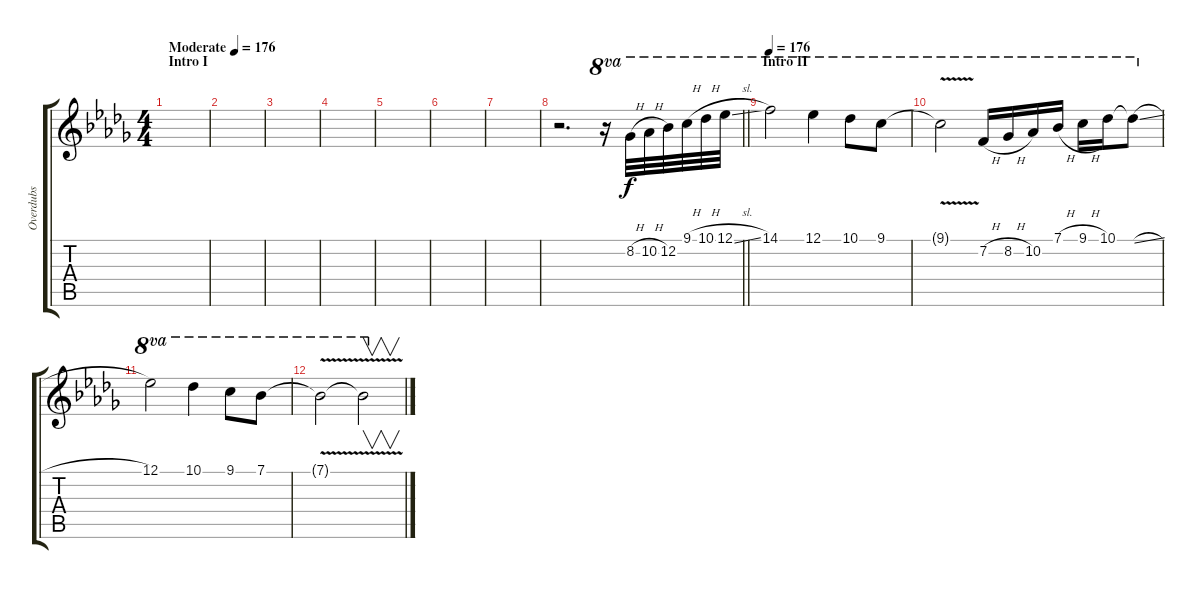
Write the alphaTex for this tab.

\track ("Overdubs" "Overdubs") {instrument overdrivenguitar}
\staff {score tabs}
\tuning (Eb4 Bb3 Gb3 Db3 Ab2 Db2) {hide}
\ts (4 4)
\section ("" "Intro I")
\tempo (176 "Moderate")
\tempo 88
\tempo (176 "Moderate")
\clef g2
\ks bbminor
|
|
|
|
|
|
|
\barLineRight lightlight
r.2{d} r.16{ot 8va} 8.2{h}.32{ot 8va} 10.2{h}.32{ot 8va} 12.2.32{ot 8va} 9.1{h}.32{ot 8va} 10.1{h}.32{ot 8va} 12.1{sl}.32{ot 8va} |
\section ("" "Intro II")
\tempo 176
14.1.2{ot 8va} 12.1.4{ot 8va} 10.1.8{ot 8va} 9.1.8{ot 8va} |
9.1{v t}.2{ot 8va} 7.2{h}.16{ot 8va} 8.2{h}.16{ot 8va} 10.2.16{ot 8va} 7.1{h}.16{ot 8va} 9.1{h}.16{ot 8va} 10.1.16{ot 8va} 10.1{sl t}.8{ot 8va} |
12.1.2{ot 8va} 10.1.4{ot 8va} 9.1.8{ot 8va} 7.1.8{ot 8va} |
7.1{v t}.2{ot 8va} 7.1{t}.2{v ot 8va}
